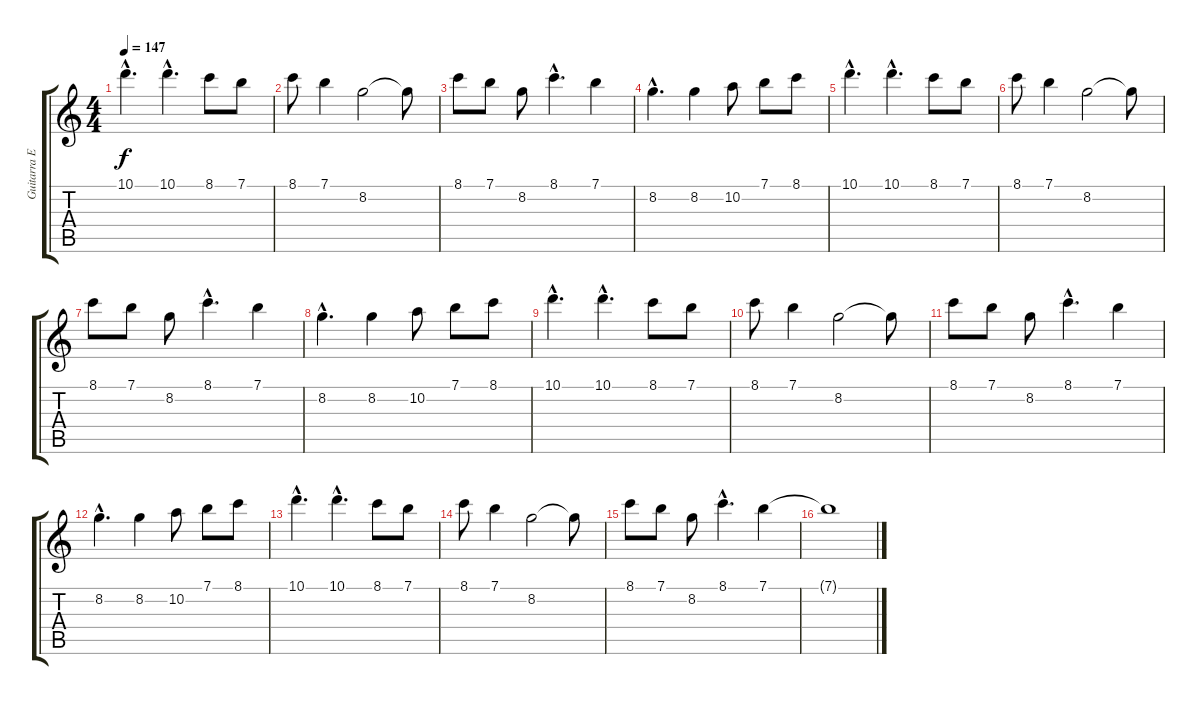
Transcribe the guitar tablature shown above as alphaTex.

\track ("Guitarra Electrica" "Guitarra E") {instrument electricguitarclean}
\staff {score tabs}
\tuning (E4 B3 G3 D3 A2 E2) {hide}
\ts (4 4)
\tempo 147
\clef g2
\ks c
10.1{hac}.4{d dy f} 10.1{hac}.4{d} 8.1.8 7.1.8 |
8.1.8 7.1.4 8.2.2 8.2{t}.8 |
8.1.8 7.1.8 8.2.8 8.1{hac}.4{d} 7.1.4 |
8.2{hac}.4{d} 8.2.4 10.2.8 7.1.8 8.1.8 |
10.1{hac}.4{d} 10.1{hac}.4{d} 8.1.8 7.1.8 |
8.1.8 7.1.4 8.2.2 8.2{t}.8 |
8.1.8 7.1.8 8.2.8 8.1{hac}.4{d} 7.1.4 |
8.2{hac}.4{d} 8.2.4 10.2.8 7.1.8 8.1.8 |
10.1{hac}.4{d} 10.1{hac}.4{d} 8.1.8 7.1.8 |
8.1.8 7.1.4 8.2.2 8.2{t}.8 |
8.1.8 7.1.8 8.2.8 8.1{hac}.4{d} 7.1.4 |
8.2{hac}.4{d} 8.2.4 10.2.8 7.1.8 8.1.8 |
10.1{hac}.4{d} 10.1{hac}.4{d} 8.1.8 7.1.8 |
8.1.8 7.1.4 8.2.2 8.2{t}.8 |
8.1.8 7.1.8 8.2.8 8.1{hac}.4{d} 7.1.4 |
7.1{t}.1
